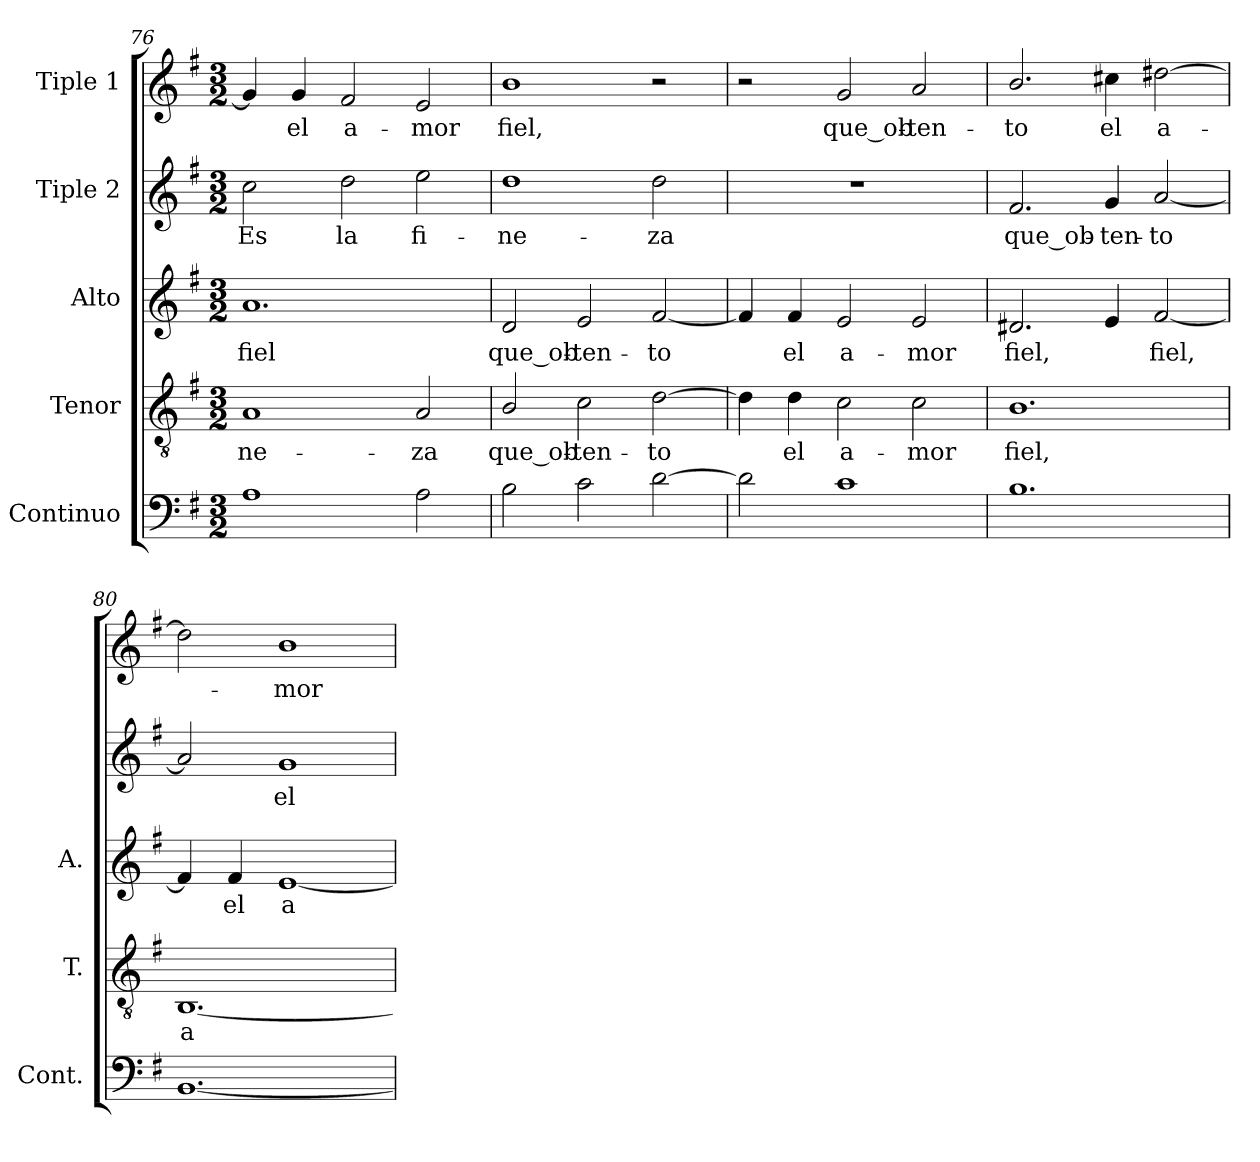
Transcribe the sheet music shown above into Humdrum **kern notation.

**kern	**kern	**text	**kern	**text	**kern	**text	**kern	**text
*part5	*part4	*part4	*part3	*part3	*part2	*part2	*part1	*part1
*staff5	*staff4	*staff4	*staff3	*staff3	*staff2	*staff2	*staff1	*staff1
*I"Continuo	*I"Tenor	*	*I"Alto	*	*I"Tiple 2	*	*I"Tiple 1	*
*I'Cont.	*I'T.	*	*I'A.	*	*	*	*	*
*clefF4	*clefGv2	*	*clefG2	*	*clefG2	*	*clefG2	*
*	*ITrd7c12	*	*	*	*	*	*	*
*k[f#]	*k[f#]	*	*k[f#]	*	*k[f#]	*	*k[f#]	*
*G:	*G:	*	*G:	*	*G:	*	*G:	*
*M3/2	*M3/2	*	*M3/2	*	*M3/2	*	*M3/2	*
=76	=76	=76	=76	=76	=76	=76	=76	=76
!	!	!LO:LY:b:color=#000000	!	!	!	!	!	!
!	!	!	!	!LO:LY:b:color=#000000	!	!	!	!
!	!	!	!	!	!	!LO:LY:b:color=#000000	!	!
1Ai	1AAi	-ne-	1.ai	fiel	2cci\	Es	4gi/]	.
!	!	!	!	!	!	!	!	!LO:LY:b:color=#000000
.	.	.	.	.	.	.	4gi/	el
!	!	!	!	!	!	!LO:LY:b:color=#000000	!	!
!	!	!	!	!	!	!	!	!LO:LY:b:color=#000000
.	.	.	.	.	2ddi\	la	2f#i/	a-
!	!	!LO:LY:b:color=#000000	!	!	!	!	!	!
!	!	!	!	!	!	!LO:LY:b:color=#000000	!	!
!	!	!	!	!	!	!	!	!LO:LY:b:color=#000000
2Ai\	2AAi/	-za	.	.	2eei\	fi-	2ei/	-mor
=77	=77	=77	=77	=77	=77	=77	=77	=77
!	!	!LO:LY:b:color=#000000	!	!	!	!	!	!
!	!	!	!	!LO:LY:b:color=#000000	!	!	!	!
!	!	!	!	!	!	!LO:LY:b:color=#000000	!	!
!	!	!	!	!	!	!	!	!LO:LY:b:color=#000000
2Bi\	2BBi/	que_ob-	2di/	que_ob-	1ddi	-ne-	1bi	fiel,
!	!	!LO:LY:b:color=#000000	!	!	!	!	!	!
!	!	!	!	!LO:LY:b:color=#000000	!	!	!	!
2ci\	2Ci\	-ten-	2ei/	-ten-	.	.	.	.
!	!	!LO:LY:b:color=#000000	!	!	!	!	!	!
!	!	!	!	!LO:LY:b:color=#000000	!	!	!	!
!	!	!	!	!	!	!LO:LY:b:color=#000000	!	!
[2di\	[2Di\	-to	[2f#i/	-to	2ddi\	-za	2r	.
!!LO:LB:g=z
=78	=78	=78	=78	=78	=78	=78	=78	=78
!	!	!	!	!	!LO:N:vis=1	!	!	!
2di\]	4Di\]	.	4f#i/]	.	1.r	.	2r	.
!	!	!LO:LY:b:color=#000000	!	!	!	!	!	!
!	!	!	!	!LO:LY:b:color=#000000	!	!	!	!
.	4Di\	el	4f#i/	el	.	.	.	.
!	!	!LO:LY:b:color=#000000	!	!	!	!	!	!
!	!	!	!	!LO:LY:b:color=#000000	!	!	!	!
!	!	!	!	!	!	!	!	!LO:LY:b:color=#000000
1ci	2Ci\	a-	2ei/	a-	.	.	2gi/	que_ob-
!	!	!LO:LY:b:color=#000000	!	!	!	!	!	!
!	!	!	!	!LO:LY:b:color=#000000	!	!	!	!
!	!	!	!	!	!	!	!	!LO:LY:b:color=#000000
.	2Ci\	-mor	2ei/	-mor	.	.	2ai/	-ten-
=79	=79	=79	=79	=79	=79	=79	=79	=79
!	!	!LO:LY:b:color=#000000	!	!	!	!	!	!
!	!	!	!	!LO:LY:b:color=#000000	!	!	!	!
!	!	!	!	!	!	!LO:LY:b:color=#000000	!	!
!	!	!	!	!	!	!	!	!LO:LY:b:color=#000000
1.Bi	1.BBi	fiel,	2.d#Xi/	fiel,	2.f#i/	que_ob-	2.bi/	-to
!	!	!	!	!	!	!LO:LY:b:color=#000000	!	!
!	!	!	!	!	!	!	!	!LO:LY:b:color=#000000
.	.	.	4ei/	.	4gi/	-ten-	4cc#Xi\	el
!	!	!	!	!LO:LY:b:color=#000000	!	!	!	!
!	!	!	!	!	!	!LO:LY:b:color=#000000	!	!
!	!	!	!	!	!	!	!	!LO:LY:b:color=#000000
.	.	.	[2f#i/	fiel,	[2ai/	-to	[2dd#Xi\	a-
=80	=80	=80	=80	=80	=80	=80	=80	=80
!	!	!LO:LY:b:color=#000000	!	!	!	!	!	!
[1.BBi	[1.BBBi	a-	4f#i/]	.	2ai/]	.	2dd#i\]	.
!	!	!	!	!LO:LY:b:color=#000000	!	!	!	!
.	.	.	4f#i/	el	.	.	.	.
!	!	!	!	!LO:LY:b:color=#000000	!	!	!	!
!	!	!	!	!	!	!LO:LY:b:color=#000000	!	!
!	!	!	!	!	!	!	!	!LO:LY:b:color=#000000
.	.	.	[1ei	a	1gi	el	1bi	-mor
=	=	=	=	=	=	=	=	=
*-	*-	*-	*-	*-	*-	*-	*-	*-
